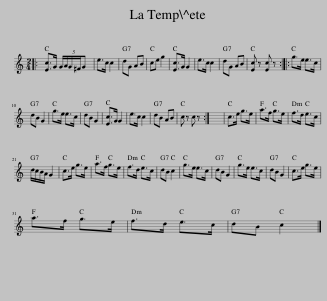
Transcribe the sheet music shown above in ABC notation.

X:1
L:1/8
M:2/4
I:linebreak $
K:C
V:1 treble
V:1
|: [Ec]>G (5:2:5G/A/G/^F/G x/20 | e>c c2 | dG AB | ce g2 | [Ec]>G G2 | %5
 e>c c2 | dG AB | [Ec] z [Ec] z :: g>e e>c |$ dB G2 | %10
 g>e e>c | dB G2 | [Ec]>G G2 | e>c c2 | dB AB | %15
 c z c z :| x4 | c>e g>e | a>f g>e | f>d e>c |$ %20
 d/c/B/A/ G2 | c>e g>e | a>f g>e | f>d e>c | dB c2 | %25
 g>e e>c | dB G2 | g>e e>c | dB G2 | c>e g>e |$ %30
 a>f g>e | f>d e>c | dB c2 |] %33
